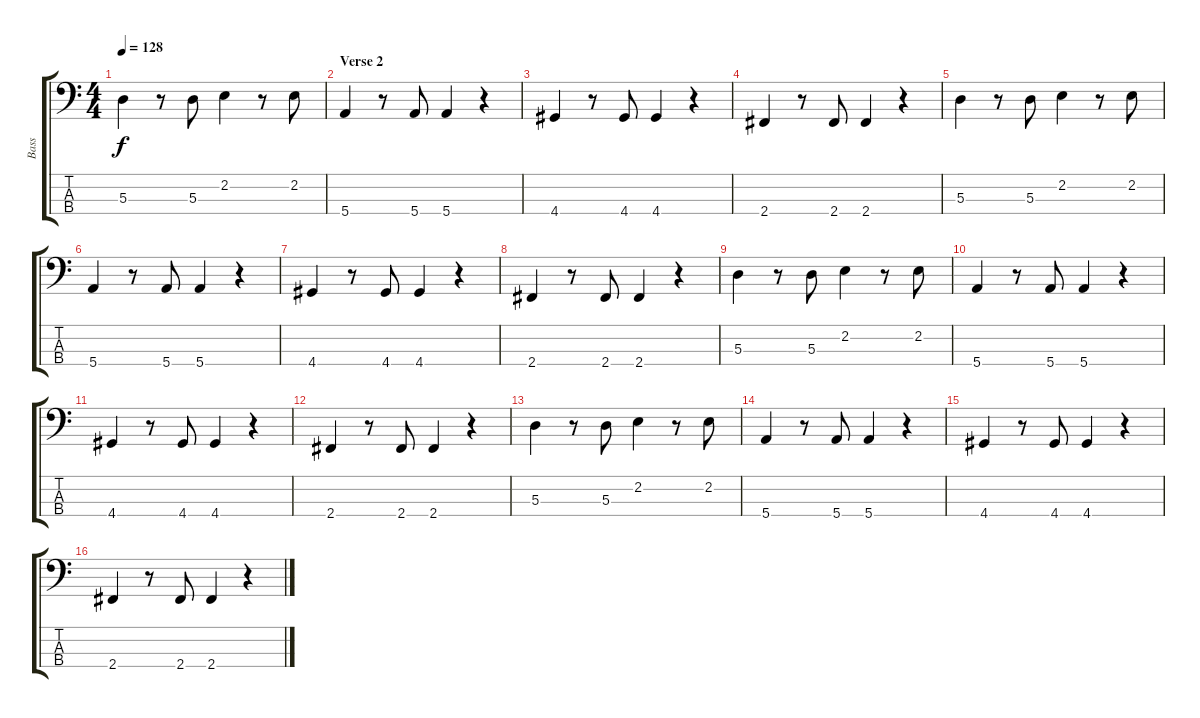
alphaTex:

\track ("Bass" "Bass") {instrument electricbassfinger}
\staff {score tabs}
\tuning (G2 D2 A1 E1) {hide}
\ts (4 4)
\tempo 128
\clef f4
\ks c
5.3.4{dy f} r.8 5.3.8 2.2.4 r.8 2.2.8 |
\section ("" "Verse 2")
5.4.4 r.8 5.4.8 5.4.4 r.4 |
4.4.4 r.8 4.4.8 4.4.4 r.4 |
2.4.4 r.8 2.4.8 2.4.4 r.4 |
5.3.4 r.8 5.3.8 2.2.4 r.8 2.2.8 |
5.4.4 r.8 5.4.8 5.4.4 r.4 |
4.4.4 r.8 4.4.8 4.4.4 r.4 |
2.4.4 r.8 2.4.8 2.4.4 r.4 |
5.3.4 r.8 5.3.8 2.2.4 r.8 2.2.8 |
5.4.4 r.8 5.4.8 5.4.4 r.4 |
4.4.4 r.8 4.4.8 4.4.4 r.4 |
2.4.4 r.8 2.4.8 2.4.4 r.4 |
5.3.4 r.8 5.3.8 2.2.4 r.8 2.2.8 |
5.4.4 r.8 5.4.8 5.4.4 r.4 |
4.4.4 r.8 4.4.8 4.4.4 r.4 |
2.4.4 r.8 2.4.8 2.4.4 r.4
